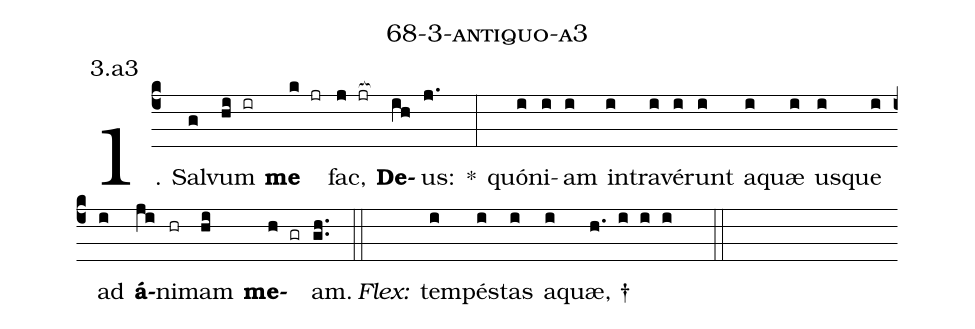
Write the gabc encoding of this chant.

name: 68-3-antiquo-a3;
annotation: 3.a3;
%%
(c4)1. Sal(g)vum(hi ir) <b>me</b>(k jr) fac,(j jr[ocb:1{]) <b>De</b>(ih[ocb:0}])us:(j.) *(:) quón(i)i(i)am(i) in(i)tra(i)vé(i)runt(i) a(i)quæ(i) us(i)que(i) ad(i) <b>á</b>(ji)ni(hr)mam(hi) <b>me</b>(h gr)am.(gh..) (::)
<i>Flex:</i>()  tem(i)pés(i)tas(i) a(i)quæ, †(h. i i i  ::)
